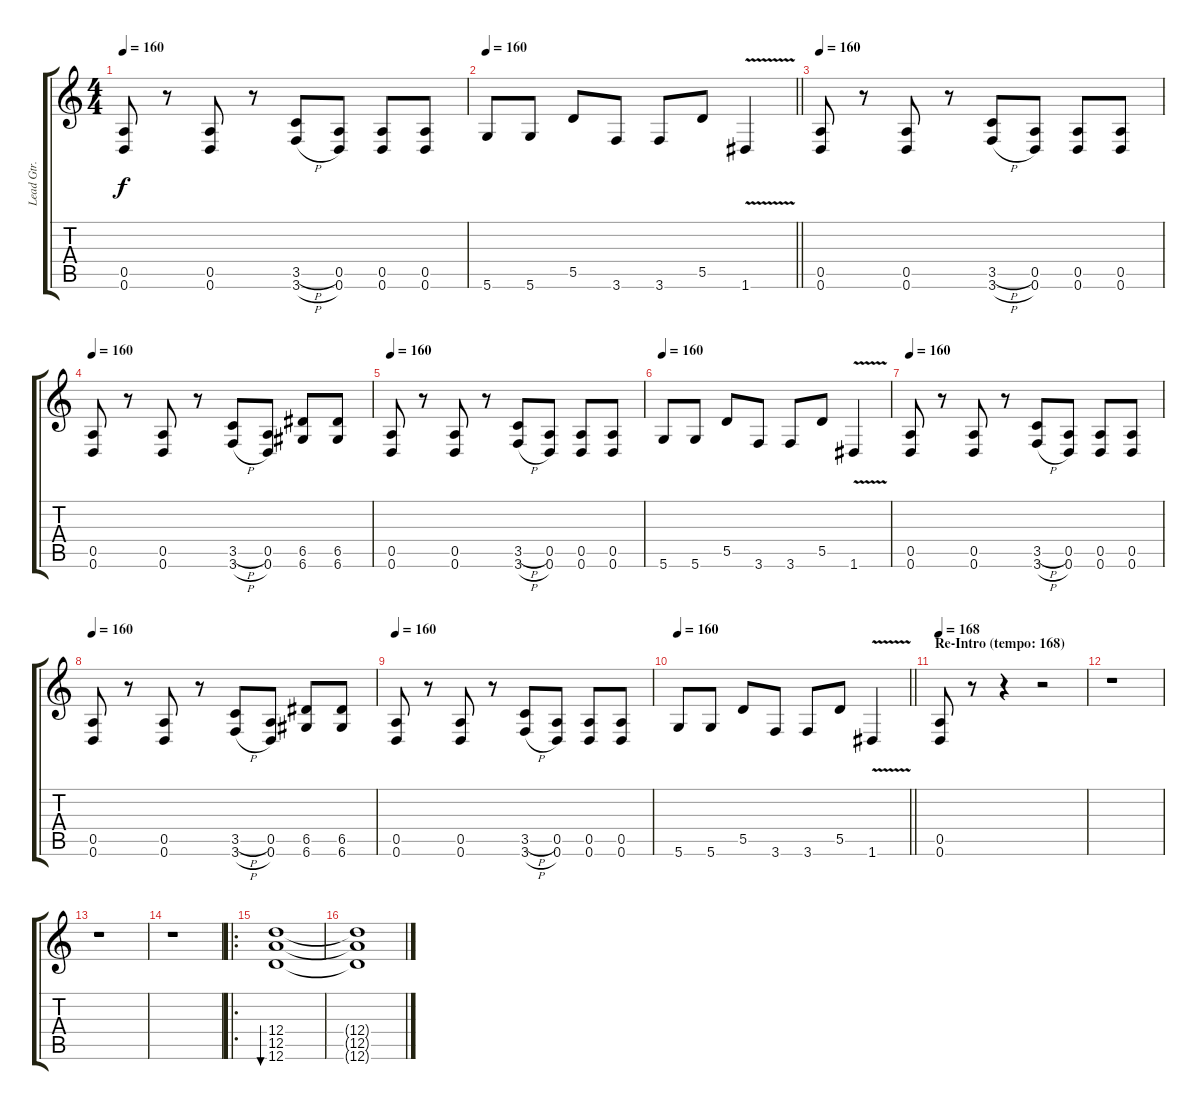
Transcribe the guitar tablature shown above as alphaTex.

\track ("Lead Gtr. (T. Kielinen)" "Lead Gtr. ") {instrument distortionguitar}
\staff {score tabs}
\tuning (E4 B3 G3 D3 A2 D2) {hide}
\ts (4 4)
\tempo 160
\clef g2
\ks c
(0.5 0.6).8{dy f} r.8 (0.5 0.6).8 r.8 (3.5{h} 3.6{h}).8 (0.5 0.6).8 (0.5 0.6).8 (0.5 0.6).8 |
\tempo 160
\barLineRight lightlight
5.6.8 5.6.8 5.5.8 3.6.8 3.6.8 5.5.8 1.6{v}.4 |
\tempo 160
(0.5 0.6).8 r.8 (0.5 0.6).8 r.8 (3.5{h} 3.6{h}).8 (0.5 0.6).8 (0.5 0.6).8 (0.5 0.6).8 |
\tempo 160
(0.5 0.6).8 r.8 (0.5 0.6).8 r.8 (3.5{h} 3.6{h}).8 (0.5 0.6).8 (6.5 6.6).8 (6.5 6.6).8 |
\tempo 160
(0.5 0.6).8 r.8 (0.5 0.6).8 r.8 (3.5{h} 3.6{h}).8 (0.5 0.6).8 (0.5 0.6).8 (0.5 0.6).8 |
\tempo 160
5.6.8 5.6.8 5.5.8 3.6.8 3.6.8 5.5.8 1.6{v}.4 |
\tempo 160
(0.5 0.6).8 r.8 (0.5 0.6).8 r.8 (3.5{h} 3.6{h}).8 (0.5 0.6).8 (0.5 0.6).8 (0.5 0.6).8 |
\tempo 160
(0.5 0.6).8 r.8 (0.5 0.6).8 r.8 (3.5{h} 3.6{h}).8 (0.5 0.6).8 (6.5 6.6).8 (6.5 6.6).8 |
\tempo 160
(0.5 0.6).8 r.8 (0.5 0.6).8 r.8 (3.5{h} 3.6{h}).8 (0.5 0.6).8 (0.5 0.6).8 (0.5 0.6).8 |
\tempo 160
\barLineRight lightlight
5.6.8 5.6.8 5.5.8 3.6.8 3.6.8 5.5.8 1.6{v}.4 |
\section ("" "Re-Intro (tempo: 168)")
\tempo 168
(0.5 0.6).8 r.8 r.4 r.2 |
r.1 |
r.1 |
r.1 |
\ro
(12.4 12.5 12.6).1{bu 120} |
(12.4{t} 12.5{t} 12.6{t}).1
